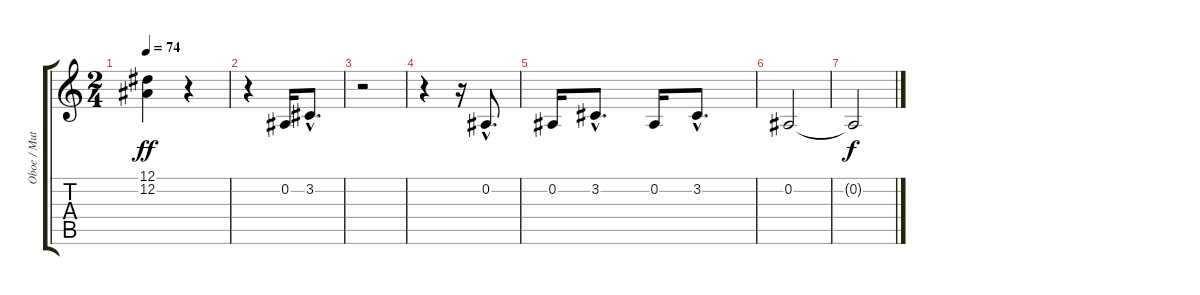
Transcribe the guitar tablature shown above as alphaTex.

\track ("Oboe / Muted Trumpet" "Oboe / Mut") {instrument oboe}
\staff {score tabs}
\tuning (Eb4 Bb3 Gb3 Db3 Ab2 Eb2) {hide}
\ts (2 4)
\tempo 74
\clef g2
\ks c
(12.1 12.2).4{dy ff instrument mutedtrumpet} r.4 |
r.4 0.2.16 3.2{hac}.8{d} |
r.2 |
r.4 r.16 0.2{hac}.8{d} |
0.2.16 3.2{hac}.8{d} 0.2.16 3.2{hac}.8{d} |
0.2.2 |
0.2{t}.2{dy f}
